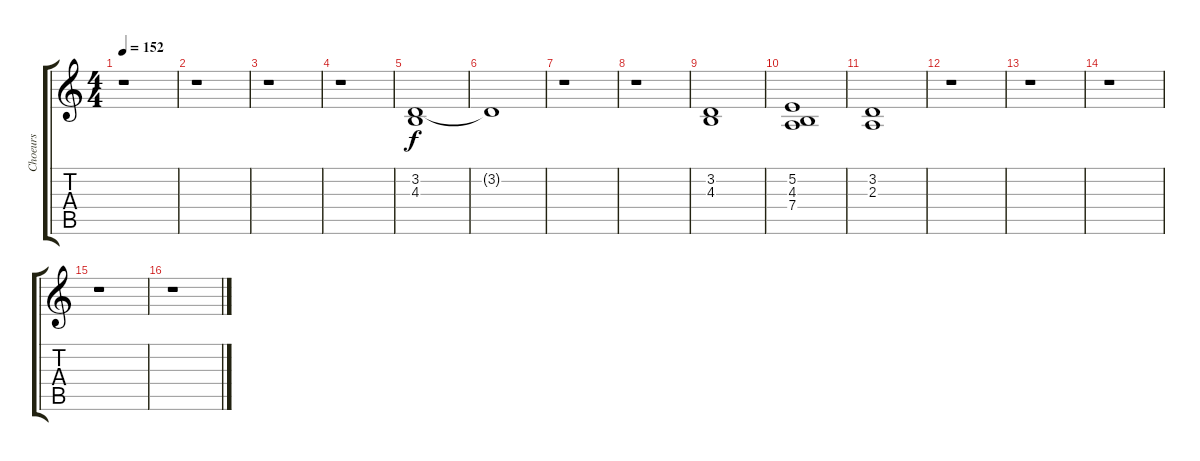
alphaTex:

\track ("Choeurs" "Choeurs") {instrument choiraahs}
\staff {score tabs}
\tuning (E4 B3 G3 D3 A2 E2) {hide}
\ts (4 4)
\tempo 152
\clef g2
\ks c
r.1{dy f} |
r.1 |
r.1 |
r.1 |
(3.2 4.3).1 |
3.2{t}.1 |
r.1 |
r.1 |
(3.2 4.3).1 |
(5.2 4.3 7.4).1 |
(3.2 2.3).1 |
r.1 |
r.1 |
r.1 |
r.1 |
r.1
